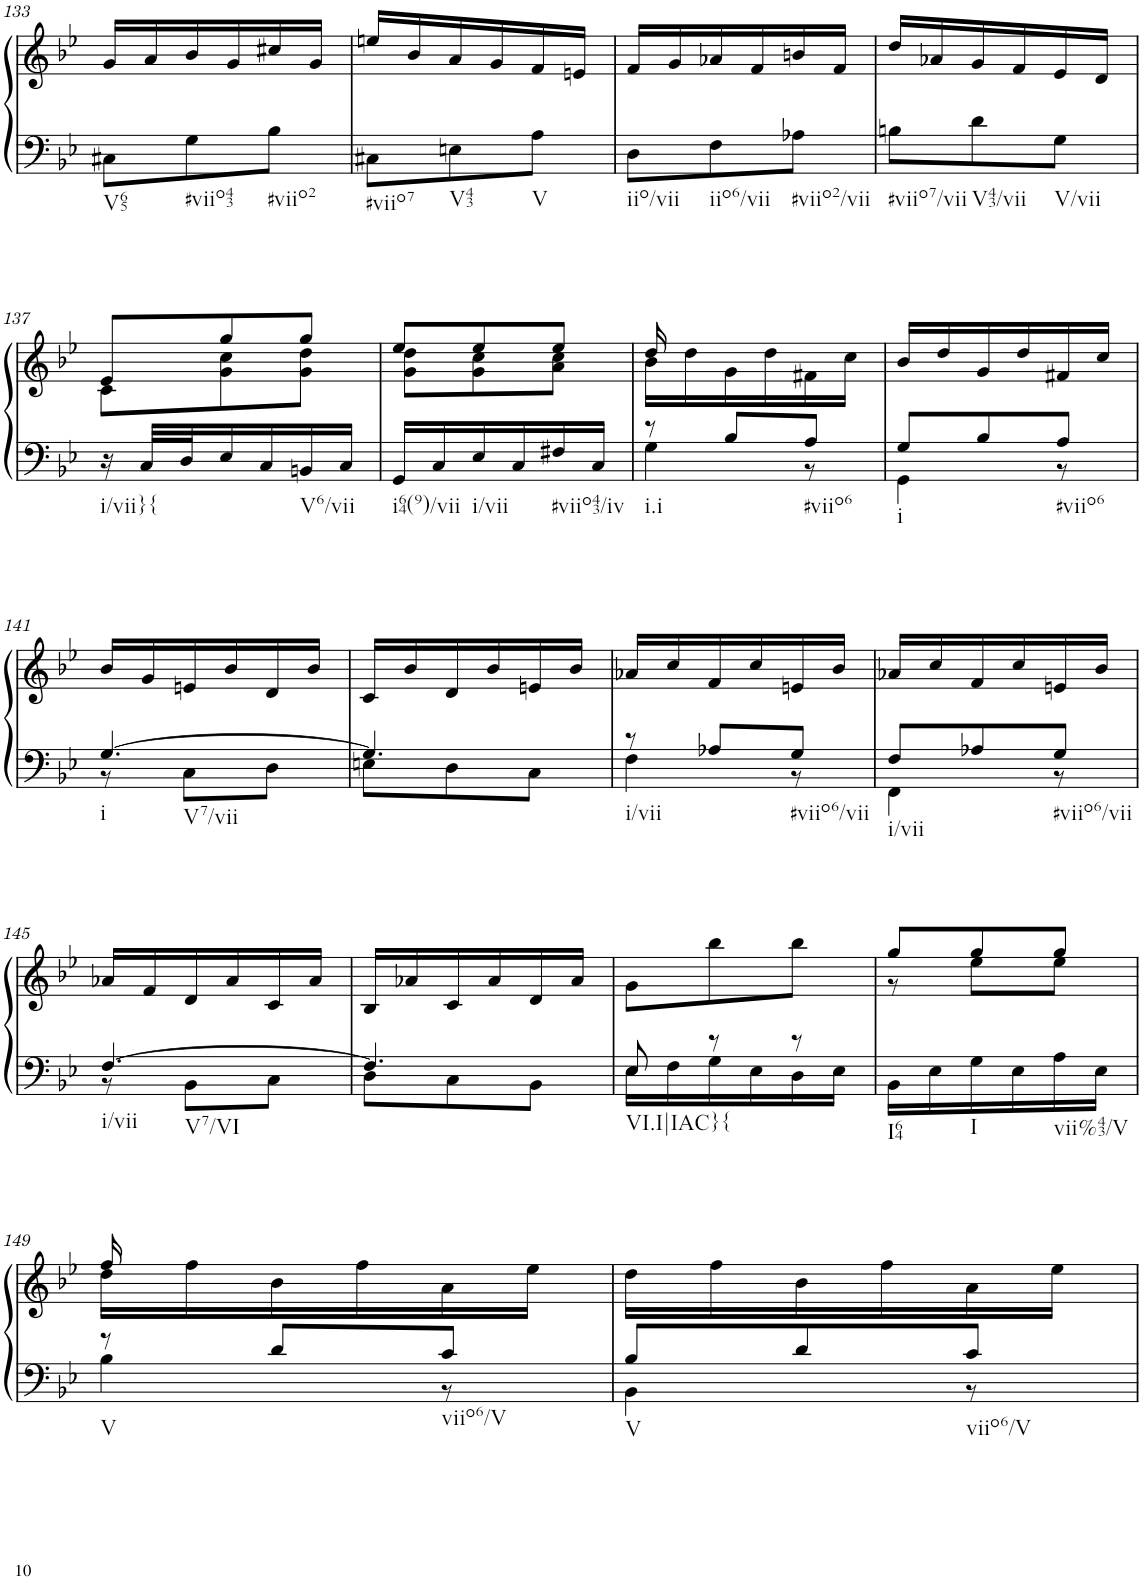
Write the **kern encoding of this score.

**kern	**kern
*part1	*part1
*staff2	*staff1
*I"unbenannt1	*
!!LO:PB:g=z
*clefF4	*clefG2
*k[b-e-]	*k[b-e-]
*M3/8	*M3/8
=133	=133
!LO:TX:b:t=V65	!
8C#X\L	16g/LL
.	16a/
!LO:TX:b:t=#viio43	!
8G\	16b-/
.	16g/
!LO:TX:b:t=#viio2	!
8B-\J	16cc#X/
.	16g/JJ
=134	=134
!LO:TX:b:t=#viio7	!
8C#X\L	16een/LL
.	16b-/
!LO:TX:b:t=V43	!
8En\	16a/
.	16g/
!LO:TX:b:t=V	!
8A\J	16f/
.	16en/JJ
=135	=135
!LO:TX:b:t=iio/vii	!
8D\L	16f/LL
.	16g/
!LO:TX:b:t=iio6/vii	!
8F\	16a-X/
.	16f/
!LO:TX:b:t=#viio2/vii	!
8A-X\J	16bn/
.	16f/JJ
=136	=136
!LO:TX:b:t=#viio7/vii	!
8Bn\L	16dd/LL
.	16a-X/
!LO:TX:b:t=V43/vii	!
8d\	16g/
.	16f/
!LO:TX:b:t=V/vii	!
8G\J	16e-/
.	16d/JJ
!!LO:LB:g=z
=137	=137
*	*^
!LO:TX:b:t=i/vii}{	!	!
16r	8e-/L	8c\L
32C/LLL	.	.
32D/J	.	.
16E-/	8gg/	8g\ 8cc\
16C/	.	.
!LO:TX:b:t=V6/vii	!	!
16BBn/	8gg/J	8g\ 8dd\J
16C/JJ	.	.
=138	=138	=138
!LO:TX:b:t=i64(9)/vii	!	!
16GG/LL	8ee-/L	8g\ 8dd\L
16C/	.	.
!LO:TX:b:t=i/vii	!	!
16E-/	8ee-/	8g\ 8cc\
16C/	.	.
!LO:TX:b:t=#viio43/iv	!	!
16F#X/	8ee-/J	8a\ 8cc\J
16C/JJ	.	.
=139	=139	=139
*^	*	*
!LO:TX:b:t=i.i	!	!	!
8r	4G\	16dd/	16b-\LL
.	.	4ryy	16dd\
8B-/L	.	.	16g\
.	.	.	16dd\
!LO:TX:b:t=#viio6	!	!	!
8A/J	8r	.	16f#X\
.	.	16ryy	16cc\JJ
=140	=140	=140	=140
!LO:TX:b:t=i	!	!	!
*	*	*v	*v
8G/L	4GG\	16b-/LL
.	.	16dd/
8B-/	.	16g/
.	.	16dd/
!LO:TX:b:t=#viio6	!	!
8A/J	8r	16f#X/
.	.	16cc/JJ
!!LO:LB:g=z
=141	=141	=141
!LO:TX:b:t=i	!	!
!LO:TX:b:t=V7/vii	!	!
[4.G/	8r	16b-/LL
.	.	16g/
.	8C\L	16en/
.	.	16b-/
.	8D\J	16d/
.	.	16b-/JJ
=142	=142	=142
4.G/]	8En\L	16c/LL
.	.	16b-/
.	8D\	16d/
.	.	16b-/
.	8C\J	16en/
.	.	16b-/JJ
=143	=143	=143
!LO:TX:b:t=i/vii	!	!
8r	4F\	16a-X/LL
.	.	16cc/
8A-X/L	.	16f/
.	.	16cc/
!LO:TX:b:t=#viio6/vii	!	!
8G/J	8r	16en/
.	.	16b-/JJ
=144	=144	=144
!LO:TX:b:t=i/vii	!	!
8F/L	4FF\	16a-X/LL
.	.	16cc/
8A-X/	.	16f/
.	.	16cc/
!LO:TX:b:t=#viio6/vii	!	!
8G/J	8r	16en/
.	.	16b-/JJ
!!LO:LB:g=z
=145	=145	=145
!LO:TX:b:t=i/vii	!	!
!LO:TX:b:t=V7/VI	!	!
[4.F/	8r	16a-X/LL
.	.	16f/
.	8BB-\L	16d/
.	.	16a-/
.	8C\J	16c/
.	.	16a-/JJ
=146	=146	=146
4.F/]	8D\L	16B-/LL
.	.	16a-X/
.	8C\	16c/
.	.	16a-/
.	8BB-\J	16d/
.	.	16a-/JJ
=147	=147	=147
!LO:TX:b:t=VI.I|IAC}{	!	!
8E-/	16E-\LL	8g\L
.	16F\	.
8r	16G\	8bb-\
.	16E-\	.
8r	16D\	8bb-\J
.	16E-\JJ	.
=148	=148	=148
*	*	*^
!LO:TX:b:t=I64	!	!	!
*v	*v	*	*
16BB-\LL	8gg/L	8r
16E-\	.	.
!LO:TX:b:t=I	!	!
16G\	8gg/	8ee-\L
16E-\	.	.
!LO:TX:b:t=vii%43/V	!	!
16A\	8gg/J	8ee-\J
16E-\JJ	.	.
!!LO:LB:g=z	!!
=149	=149	=149
*^	*	*
!LO:TX:b:t=V	!	!	!
8r	4B-\	16ff/	16dd\LL
.	.	4ryy	16ff\
8d/L	.	.	16b-\
.	.	.	16ff\
!LO:TX:b:t=viio6/V	!	!	!
8c/J	8r	.	16a\
.	.	16ryy	16ee-\JJ
=150	=150	=150	=150
!LO:TX:b:t=V	!	!	!
*	*	*v	*v
8B-/L	4BB-\	16dd\LL
.	.	16ff\
8d/	.	16b-\
.	.	16ff\
!LO:TX:b:t=viio6/V	!	!
8c/J	8r	16a\
.	.	16ee-\JJ
*v	*v	*
=	=
*-	*-
